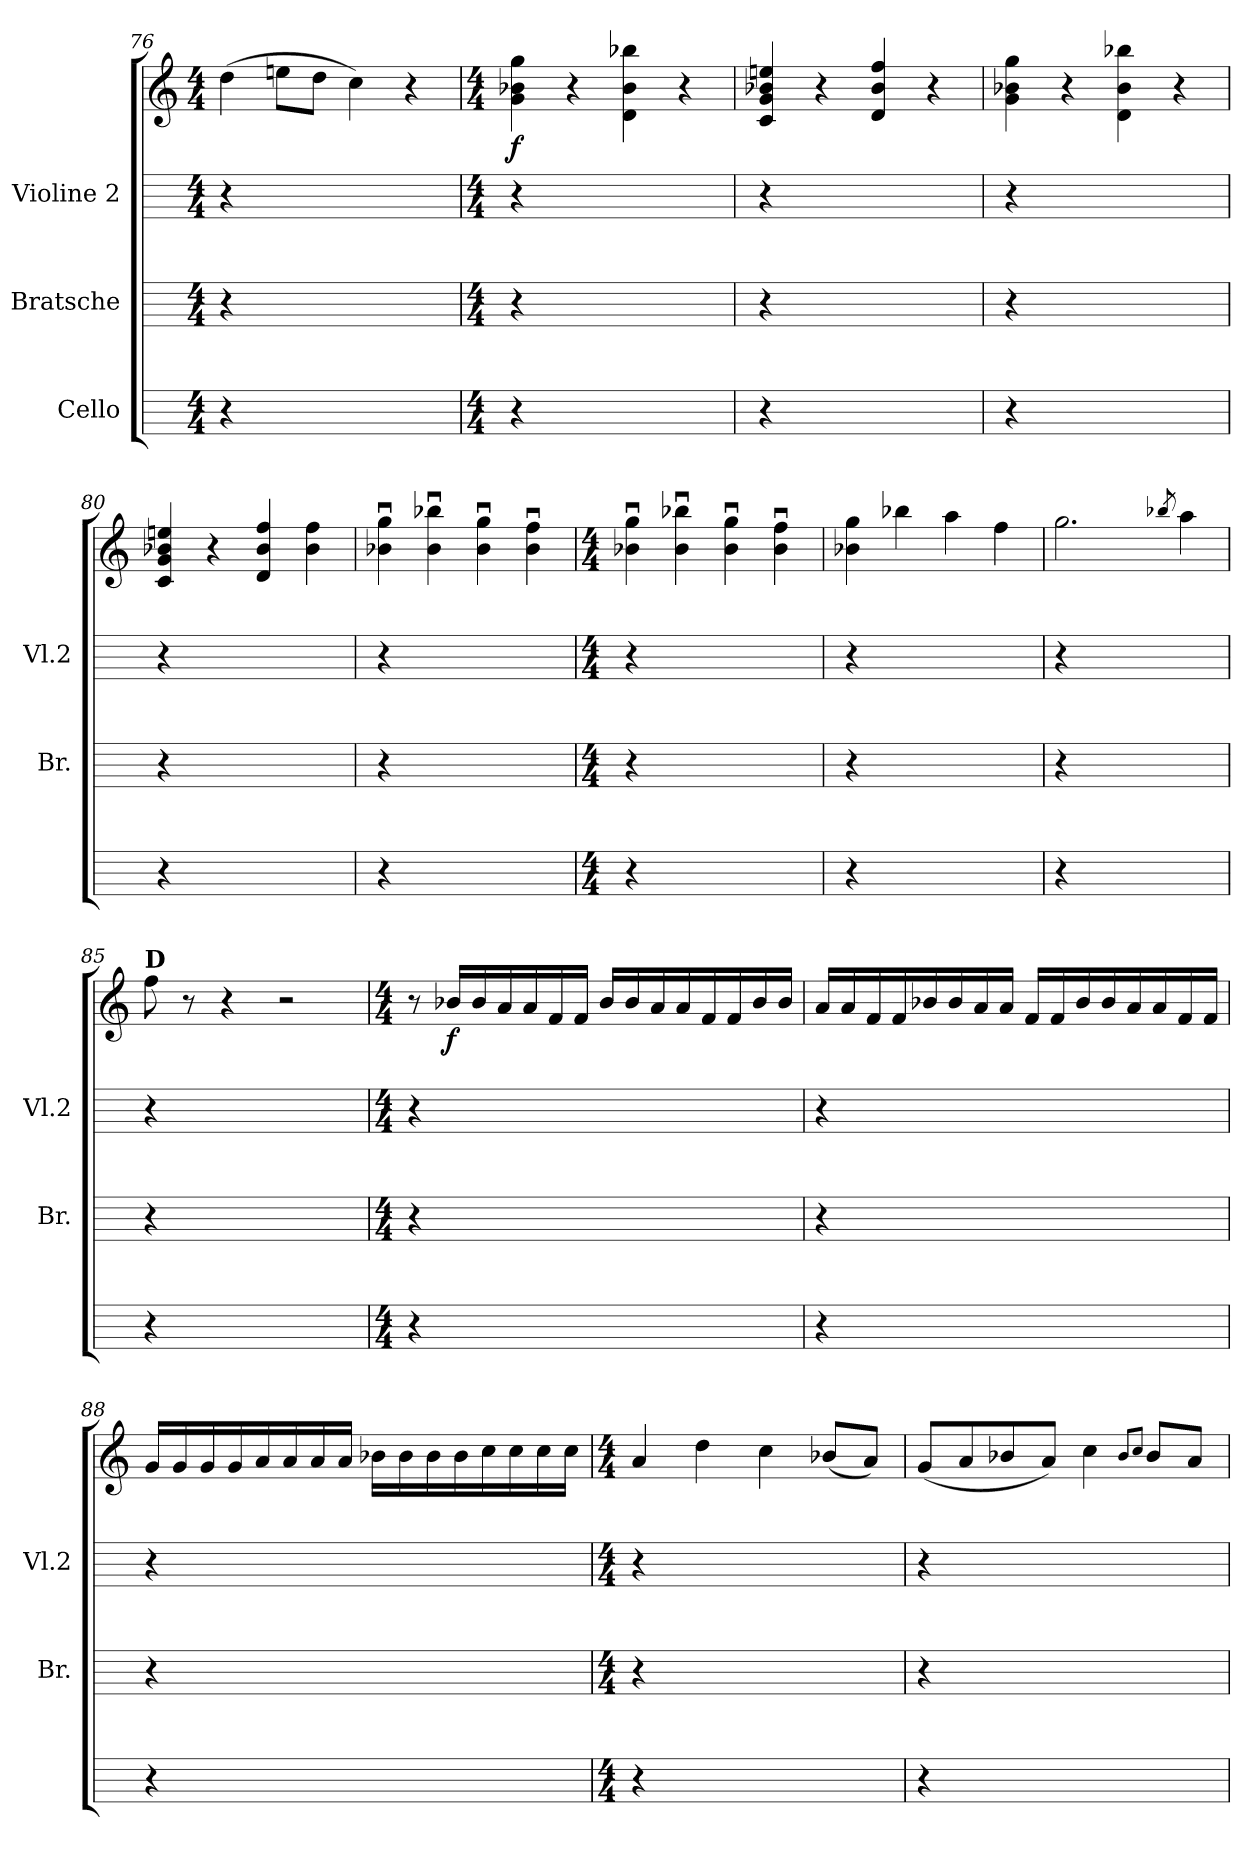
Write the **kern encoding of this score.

**kern	**kern	**kern	**kern	**dynam
*part4	*part3	*part2	*part1	*part1
*staff4	*staff3	*staff2	*staff1	*staff1
*I"Cello	*I"Bratsche	*I"Violine 2	*	*
*	*I'Br.	*I'Vl.2	*	*
*	*	*	*clefG2	*
*M4/4	*M4/4	*M4/4	*M4/4	*
=76	=76	=76	=76	=76
4r	4r	4r	(>4dd	.
2.ryy	2.ryy	2.ryy	8eenL	.
.	.	.	8ddJ	.
.	.	.	4cc)	.
.	.	.	4r	.
=77	=77	=77	=77	=77
*M4/4	*M4/4	*M4/4	*M4/4	*
!	!	!	!	!LO:DY:b
4r	4r	4r	4g 4b- 4gg	f
2.ryy	2.ryy	2.ryy	4r	.
.	.	.	4d 4b- 4bb-	.
.	.	.	4r	.
=78	=78	=78	=78	=78
4r	4r	4r	4c 4g 4b- 4een	.
2.ryy	2.ryy	2.ryy	4r	.
.	.	.	4d 4b- 4ff	.
.	.	.	4r	.
=79	=79	=79	=79	=79
4r	4r	4r	4g 4b- 4gg	.
2.ryy	2.ryy	2.ryy	4r	.
.	.	.	4d 4b- 4bb-	.
.	.	.	4r	.
=80	=80	=80	=80	=80
4r	4r	4r	4c 4g 4b- 4een	.
2.ryy	2.ryy	2.ryy	4r	.
.	.	.	4d 4b- 4ff	.
.	.	.	4b- 4ff	.
=81	=81	=81	=81	=81
4r	4r	4r	4b-u 4ggu	.
2.ryy	2.ryy	2.ryy	4b-u 4bb-u	.
.	.	.	4b-u 4ggu	.
.	.	.	4b-u 4ffu	.
=82	=82	=82	=82	=82
*M4/4	*M4/4	*M4/4	*M4/4	*
4r	4r	4r	4b-u 4ggu	.
2.ryy	2.ryy	2.ryy	4b-u 4bb-u	.
.	.	.	4b-u 4ggu	.
.	.	.	4b-u 4ffu	.
=83	=83	=83	=83	=83
4r	4r	4r	4b- 4gg	.
2.ryy	2.ryy	2.ryy	4bb-	.
.	.	.	4aa	.
.	.	.	4ff	.
=84	=84	=84	=84	=84
4r	4r	4r	2.gg	.
2.ryy	2.ryy	2.ryy	.	.
.	.	.	8qbb-/	.
.	.	.	4aa	.
=85	=85	=85	=85	=85
!	!	!	!LO:TX:a:B:t=D	!
4r	4r	4r	8ff	.
.	.	.	8r	.
2.ryy	2.ryy	2.ryy	4r	.
.	.	.	2r	.
=86	=86	=86	=86	=86
*M4/4	*M4/4	*M4/4	*M4/4	*
4r	4r	4r	8r	.
!	!	!	!	!LO:DY:b
.	.	.	16b-LL	f
.	.	.	16b-	.
2.ryy	2.ryy	2.ryy	16a	.
.	.	.	16a	.
.	.	.	16f	.
.	.	.	16fJJ	.
.	.	.	16b-LL	.
.	.	.	16b-	.
.	.	.	16a	.
.	.	.	16a	.
.	.	.	16f	.
.	.	.	16f	.
.	.	.	16b-	.
.	.	.	16b-JJ	.
=87	=87	=87	=87	=87
4r	4r	4r	16aLL	.
.	.	.	16a	.
.	.	.	16f	.
.	.	.	16f	.
2.ryy	2.ryy	2.ryy	16b-	.
.	.	.	16b-	.
.	.	.	16a	.
.	.	.	16aJJ	.
.	.	.	16fLL	.
.	.	.	16f	.
.	.	.	16b-	.
.	.	.	16b-	.
.	.	.	16a	.
.	.	.	16a	.
.	.	.	16f	.
.	.	.	16fJJ	.
=88	=88	=88	=88	=88
4r	4r	4r	16gLL	.
.	.	.	16g	.
.	.	.	16g	.
.	.	.	16g	.
2.ryy	2.ryy	2.ryy	16a	.
.	.	.	16a	.
.	.	.	16a	.
.	.	.	16aJJ	.
.	.	.	16b-LL	.
.	.	.	16b-	.
.	.	.	16b-	.
.	.	.	16b-	.
.	.	.	16cc	.
.	.	.	16cc	.
.	.	.	16cc	.
.	.	.	16ccJJ	.
=89	=89	=89	=89	=89
*M4/4	*M4/4	*M4/4	*M4/4	*
4r	4r	4r	4a	.
2.ryy	2.ryy	2.ryy	4dd	.
.	.	.	4cc	.
.	.	.	(<8b-L	.
.	.	.	8aJ)	.
=90	=90	=90	=90	=90
4r	4r	4r	(<8gL	.
.	.	.	8a	.
2.ryy	2.ryy	2.ryy	8b-	.
.	.	.	8aJ)	.
.	.	.	4cc	.
.	.	.	8qb-L	.
.	.	.	8qccJ	.
.	.	.	8b-L	.
.	.	.	8aJ	.
=	=	=	=	=
*-	*-	*-	*-	*-
